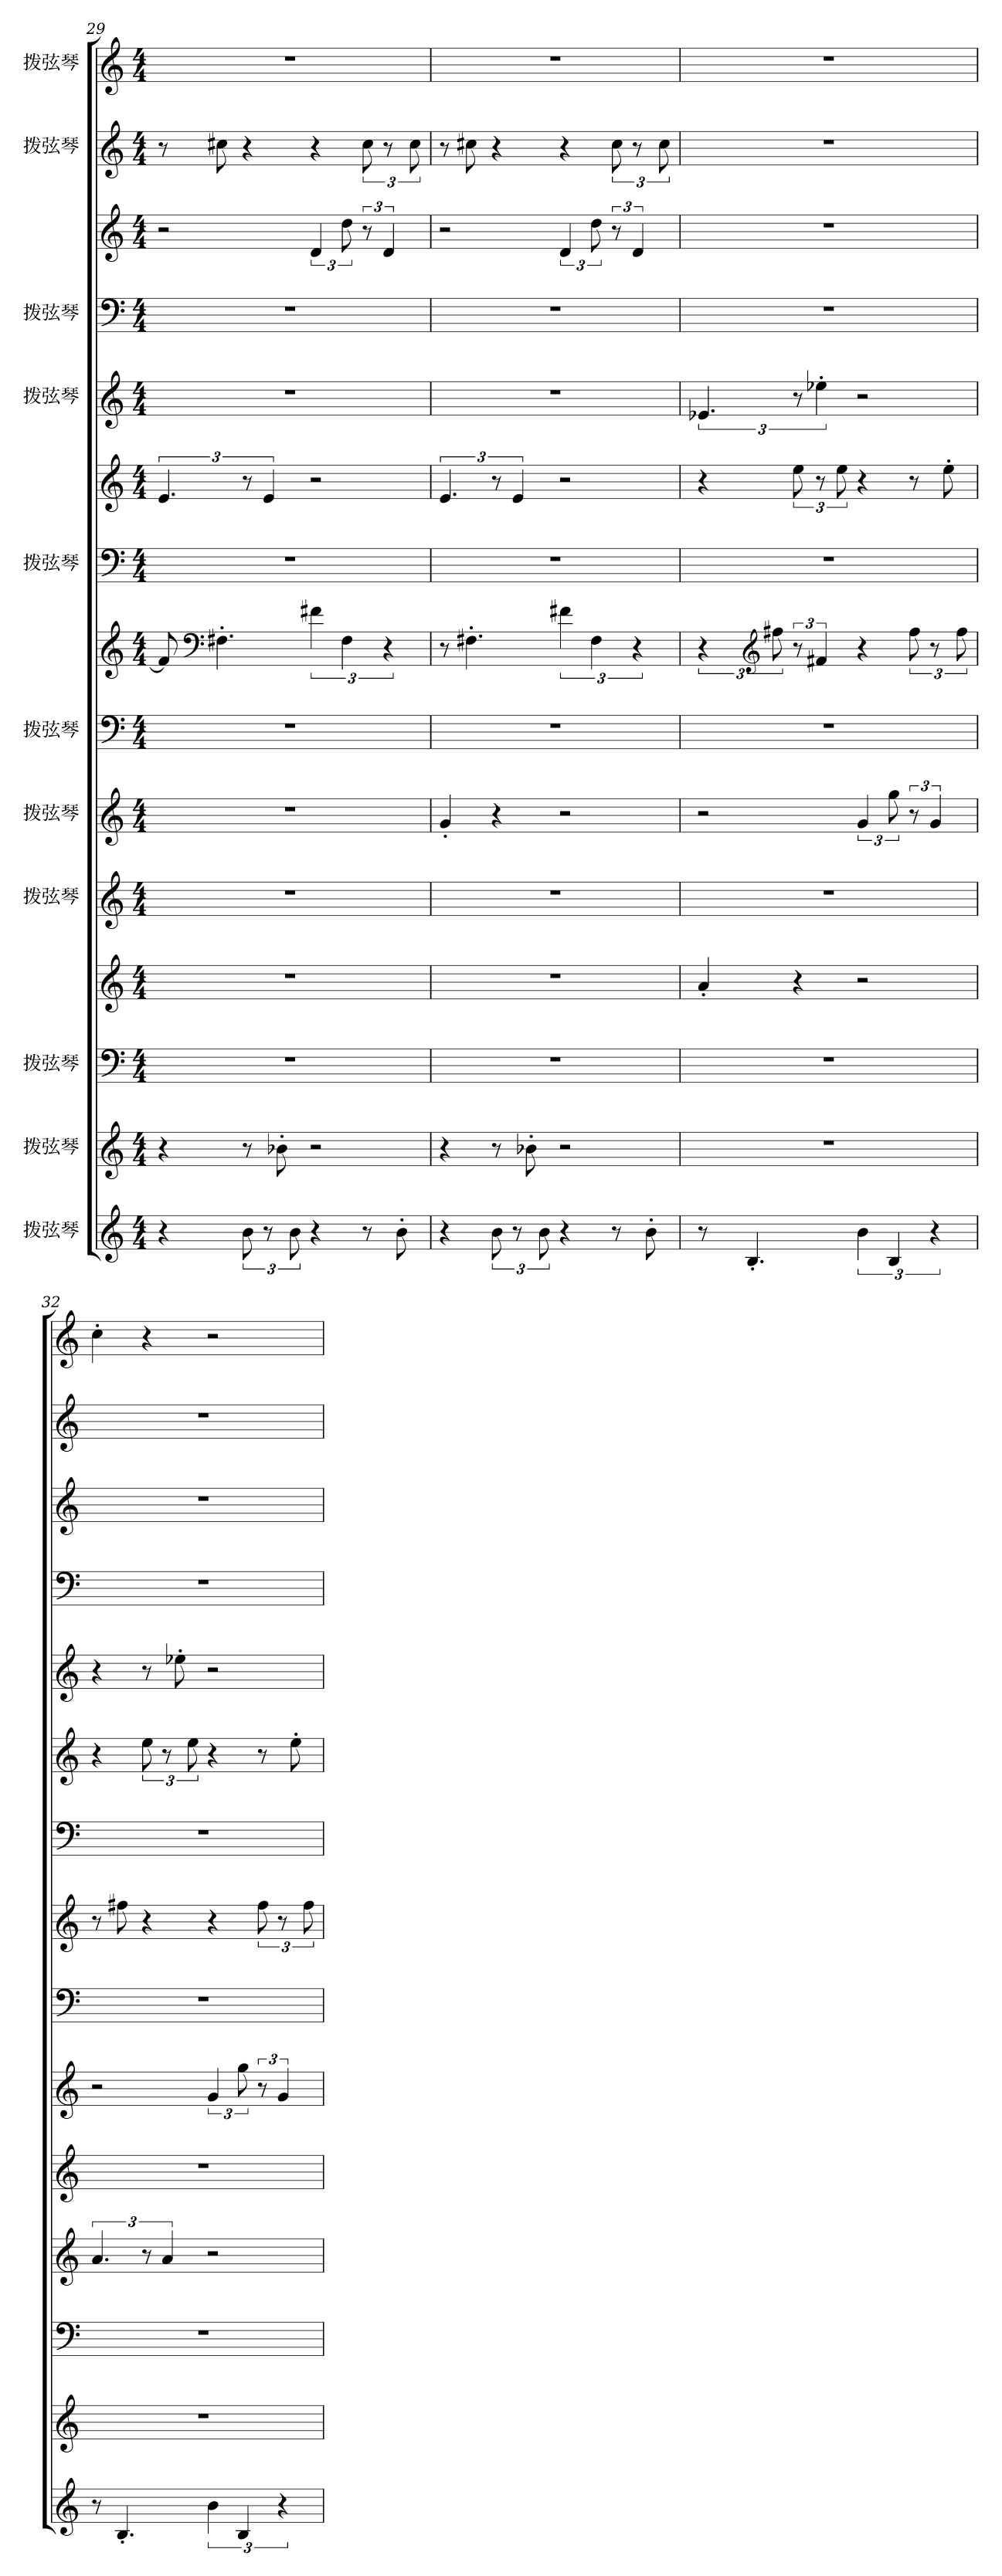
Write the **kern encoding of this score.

**kern	**kern	**kern	**kern	**kern	**kern	**kern	**kern	**kern	**kern	**kern	**kern	**kern	**kern	**kern
*part11	*part10	*part9	*part9	*part8	*part7	*part6	*part6	*part5	*part5	*part4	*part3	*part3	*part2	*part1
*staff15	*staff14	*staff13	*staff12	*staff11	*staff10	*staff9	*staff8	*staff7	*staff6	*staff5	*staff4	*staff3	*staff2	*staff1
*I"拨弦琴	*I"拨弦琴	*I"拨弦琴	*	*I"拨弦琴	*I"拨弦琴	*I"拨弦琴	*	*I"拨弦琴	*	*I"拨弦琴	*I"拨弦琴	*	*I"拨弦琴	*I"拨弦琴
*clefG2	*clefG2	*clefF4	*clefG2	*clefG2	*clefG2	*clefF4	*clefG2	*clefF4	*clefG2	*clefG2	*clefF4	*clefG2	*clefG2	*clefG2
*k[]	*k[]	*k[]	*k[]	*k[]	*k[]	*k[]	*k[]	*k[]	*k[]	*k[]	*k[]	*k[]	*k[]	*k[]
*M4/4	*M4/4	*M4/4	*M4/4	*M4/4	*M4/4	*M4/4	*M4/4	*M4/4	*M4/4	*M4/4	*M4/4	*M4/4	*M4/4	*M4/4
=29	=29	=29	=29	=29	=29	=29	=29	=29	=29	=29	=29	=29	=29	=29
4r	4r	1r	1r	1r	1r	1r	8f#/]	1r	6.e/	1r	1r	2r	8r	1r
*	*	*	*	*	*	*	*clefF4	*	*	*	*	*	*	*
.	.	.	.	.	.	.	4.F#X'\	.	.	.	.	.	8cc#X\	.
12b\	8r	.	.	.	.	.	.	.	12r	.	.	.	4r	.
12r	.	.	.	.	.	.	.	.	6e/	.	.	.	.	.
.	8b-X'\	.	.	.	.	.	.	.	.	.	.	.	.	.
12b\	.	.	.	.	.	.	.	.	.	.	.	.	.	.
4r	2r	.	.	.	.	.	6f#X\	.	2r	.	.	6d/	4r	.
.	.	.	.	.	.	.	6F#\	.	.	.	.	12dd\	.	.
8r	.	.	.	.	.	.	.	.	.	.	.	12r	12cc#\	.
.	.	.	.	.	.	.	6r	.	.	.	.	6d/	12r	.
8b'\	.	.	.	.	.	.	.	.	.	.	.	.	.	.
.	.	.	.	.	.	.	.	.	.	.	.	.	12cc#\	.
!!LO:PB:g=z
=30	=30	=30	=30	=30	=30	=30	=30	=30	=30	=30	=30	=30	=30	=30
4r	4r	1r	1r	1r	4g'/	1r	8r	1r	6.e/	1r	1r	2r	8r	1r
.	.	.	.	.	.	.	4.F#X'\	.	.	.	.	.	8cc#X\	.
12b\	8r	.	.	.	4r	.	.	.	12r	.	.	.	4r	.
12r	.	.	.	.	.	.	.	.	6e/	.	.	.	.	.
.	8b-X'\	.	.	.	.	.	.	.	.	.	.	.	.	.
12b\	.	.	.	.	.	.	.	.	.	.	.	.	.	.
4r	2r	.	.	.	2r	.	6f#X\	.	2r	.	.	6d/	4r	.
.	.	.	.	.	.	.	6F#\	.	.	.	.	12dd\	.	.
8r	.	.	.	.	.	.	.	.	.	.	.	12r	12cc#\	.
.	.	.	.	.	.	.	6r	.	.	.	.	6d/	12r	.
8b'\	.	.	.	.	.	.	.	.	.	.	.	.	.	.
.	.	.	.	.	.	.	.	.	.	.	.	.	12cc#\	.
=31	=31	=31	=31	=31	=31	=31	=31	=31	=31	=31	=31	=31	=31	=31
8r	1r	1r	4a'/	1r	2r	1r	6r	1r	4r	6.e-X/	1r	1r	1r	1r
4.B'/	.	.	.	.	.	.	.	.	.	.	.	.	.	.
*	*	*	*	*	*	*	*clefG2	*	*	*	*	*	*	*
.	.	.	.	.	.	.	12ff#X\	.	.	.	.	.	.	.
.	.	.	4r	.	.	.	12r	.	12ee\	12r	.	.	.	.
.	.	.	.	.	.	.	6f#X/	.	12r	6ee-X'\	.	.	.	.
.	.	.	.	.	.	.	.	.	12ee\	.	.	.	.	.
6b\	.	.	2r	.	6g/	.	4r	.	4r	2r	.	.	.	.
6B/	.	.	.	.	12gg\	.	.	.	.	.	.	.	.	.
.	.	.	.	.	12r	.	12ff#\	.	8r	.	.	.	.	.
6r	.	.	.	.	6g/	.	12r	.	.	.	.	.	.	.
.	.	.	.	.	.	.	.	.	8ee'\	.	.	.	.	.
.	.	.	.	.	.	.	12ff#\	.	.	.	.	.	.	.
=32	=32	=32	=32	=32	=32	=32	=32	=32	=32	=32	=32	=32	=32	=32
8r	1r	1r	6.a/	1r	2r	1r	8r	1r	4r	4r	1r	1r	1r	4cc'\
4.B'/	.	.	.	.	.	.	8ff#X\	.	.	.	.	.	.	.
.	.	.	12r	.	.	.	4r	.	12ee\	8r	.	.	.	4r
.	.	.	6a/	.	.	.	.	.	12r	.	.	.	.	.
.	.	.	.	.	.	.	.	.	.	8ee-X'\	.	.	.	.
.	.	.	.	.	.	.	.	.	12ee\	.	.	.	.	.
6b\	.	.	2r	.	6g/	.	4r	.	4r	2r	.	.	.	2r
6B/	.	.	.	.	12gg\	.	.	.	.	.	.	.	.	.
.	.	.	.	.	12r	.	12ff#\	.	8r	.	.	.	.	.
6r	.	.	.	.	6g/	.	12r	.	.	.	.	.	.	.
.	.	.	.	.	.	.	.	.	8ee'\	.	.	.	.	.
.	.	.	.	.	.	.	12ff#\	.	.	.	.	.	.	.
=	=	=	=	=	=	=	=	=	=	=	=	=	=	=
*-	*-	*-	*-	*-	*-	*-	*-	*-	*-	*-	*-	*-	*-	*-
